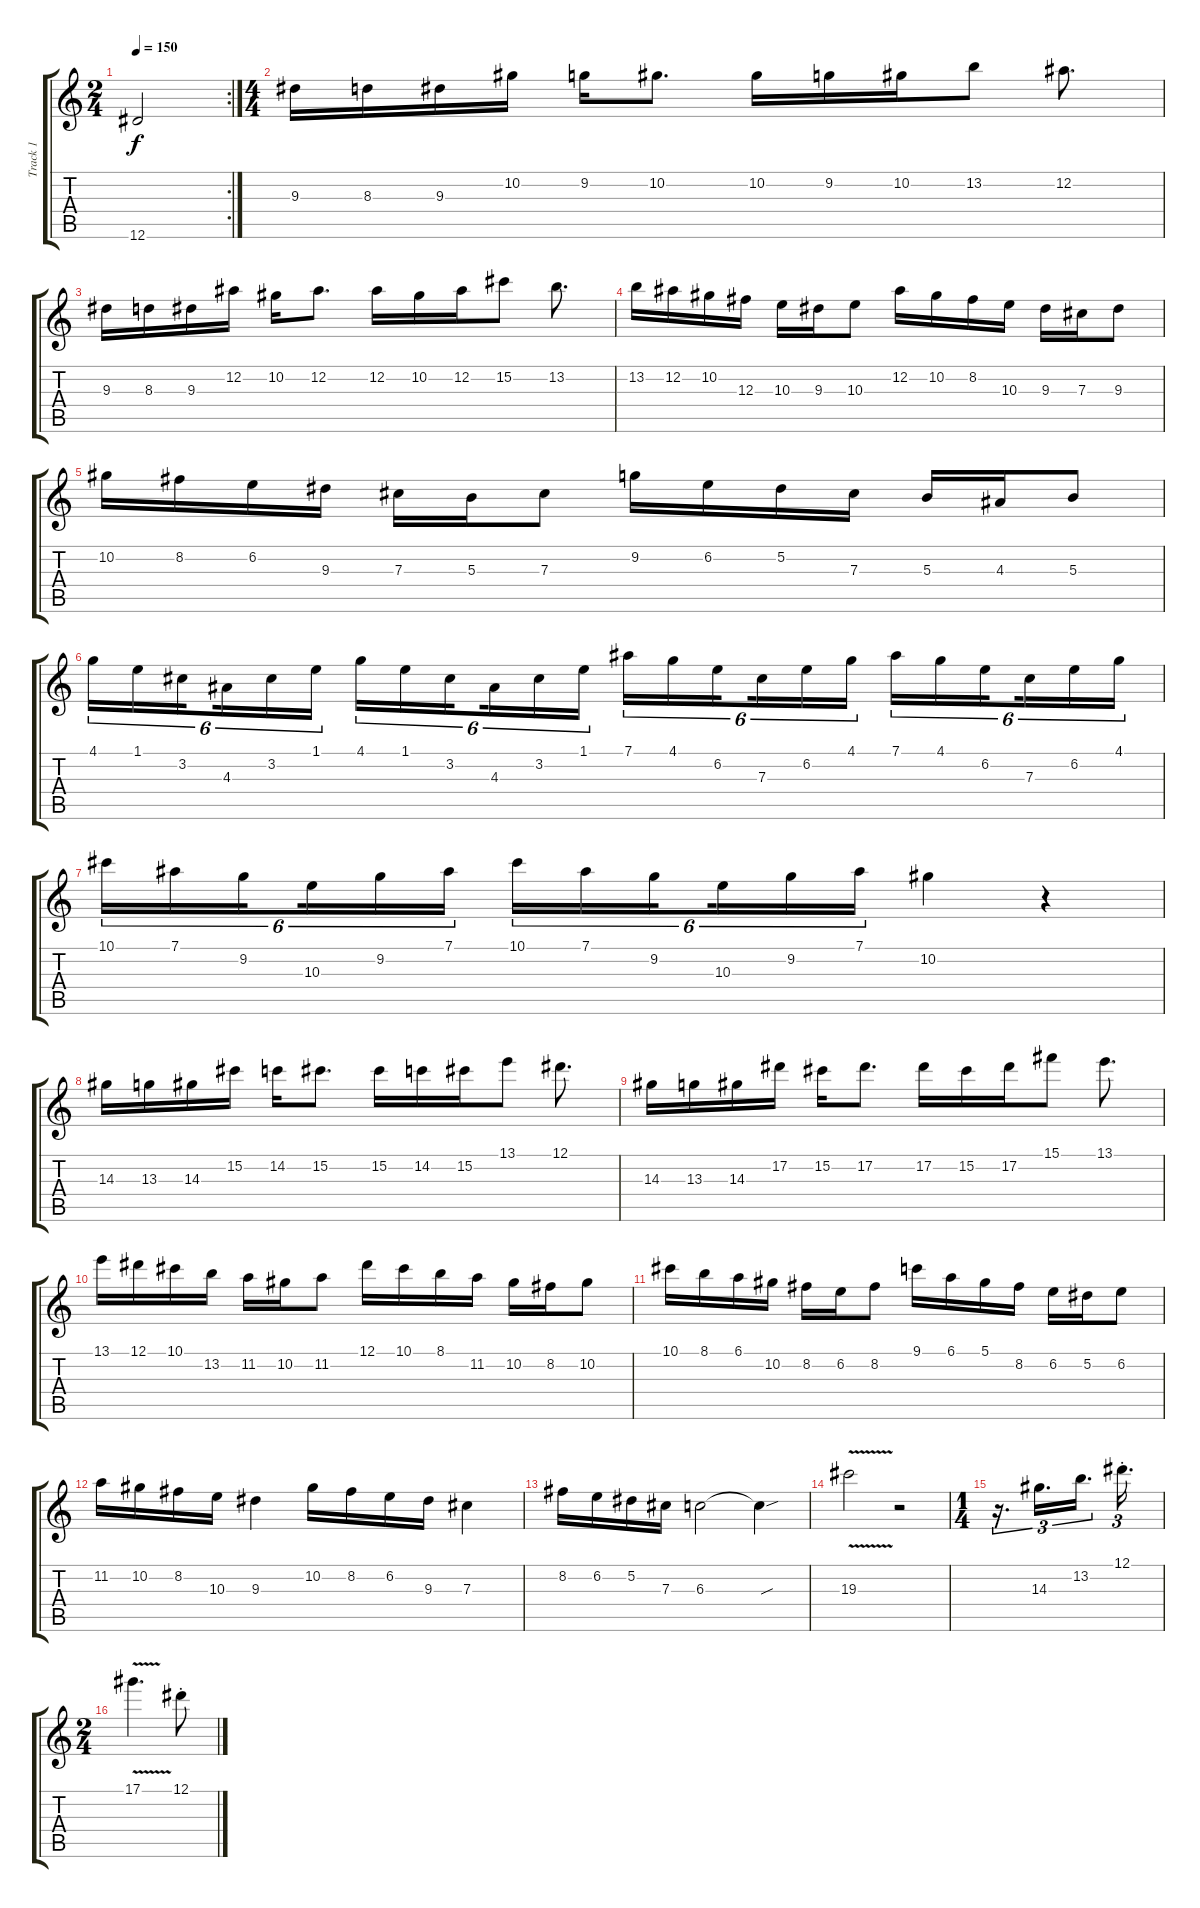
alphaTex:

\track ("Track 1" "Track 1") {instrument acousticguitarnylon}
\staff {score tabs}
\tuning (Eb4 Bb3 Gb3 Db3 Ab2 Eb2) {hide}
\rc 2
\ts (2 4)
\tempo 150
\clef g2
\ks c
12.6.2{dy f} |
\ts (4 4)
9.3.16 8.3.16 9.3.16 10.2.16 9.2.16 10.2.8{d} 10.2.16 9.2.16 10.2.16 13.2.8 12.2.8{d} |
9.3.16 8.3.16 9.3.16 12.2.16 10.2.16 12.2.8{d} 12.2.16 10.2.16 12.2.16 15.2.8 13.2.8{d} |
13.2.16 12.2.16 10.2.16 12.3.16 10.3.16 9.3.16 10.3.8 12.2.16 10.2.16 8.2.16 10.3.16 9.3.16 7.3.16 9.3.8 |
10.2.16 8.2.16 6.2.16 9.3.16 7.3.16 5.3.16 7.3.8 9.2.16 6.2.16 5.2.16 7.3.16 5.3.16 4.3.16 5.3.8 |
4.1.16{tu (6 4)} 1.1.16{tu (6 4)} 3.2.16{tu (6 4) beam splitsecondary} 4.3.16{tu (6 4)} 3.2.16{tu (6 4)} 1.1.16{tu (6 4)} 4.1.16{tu (6 4)} 1.1.16{tu (6 4)} 3.2.16{tu (6 4) beam splitsecondary} 4.3.16{tu (6 4)} 3.2.16{tu (6 4)} 1.1.16{tu (6 4)} 7.1.16{tu (6 4)} 4.1.16{tu (6 4)} 6.2.16{tu (6 4) beam splitsecondary} 7.3.16{tu (6 4)} 6.2.16{tu (6 4)} 4.1.16{tu (6 4)} 7.1.16{tu (6 4)} 4.1.16{tu (6 4)} 6.2.16{tu (6 4) beam splitsecondary} 7.3.16{tu (6 4)} 6.2.16{tu (6 4)} 4.1.16{tu (6 4)} |
10.1.16{tu (6 4)} 7.1.16{tu (6 4)} 9.2.16{tu (6 4) beam splitsecondary} 10.3.16{tu (6 4)} 9.2.16{tu (6 4)} 7.1.16{tu (6 4)} 10.1.16{tu (6 4)} 7.1.16{tu (6 4)} 9.2.16{tu (6 4) beam splitsecondary} 10.3.16{tu (6 4)} 9.2.16{tu (6 4)} 7.1.16{tu (6 4)} 10.2.4 r.4 |
14.3.16 13.3.16 14.3.16 15.2.16 14.2.16 15.2.8{d} 15.2.16 14.2.16 15.2.16 13.1.8 12.1.8{d} |
14.3.16 13.3.16 14.3.16 17.2.16 15.2.16 17.2.8{d} 17.2.16 15.2.16 17.2.16 15.1.8 13.1.8{d} |
13.1.16 12.1.16 10.1.16 13.2.16 11.2.16 10.2.16 11.2.8 12.1.16 10.1.16 8.1.16 11.2.16 10.2.16 8.2.16 10.2.8 |
10.1.16 8.1.16 6.1.16 10.2.16 8.2.16 6.2.16 8.2.8 9.1.16 6.1.16 5.1.16 8.2.16 6.2.16 5.2.16 6.2.8 |
11.2.16 10.2.16 8.2.16 10.3.16 9.3.4 10.2.16 8.2.16 6.2.16 9.3.16 7.3.4 |
8.2.16 6.2.16 5.2.16 7.3.16 6.3.2 6.3{sou t}.4 |
19.3{v}.2 r.2 |
\ts (1 4)
r.16{d tu (3 2)} 14.3.16{d tu (3 2)} 13.2.16{d tu (3 2)} 12.1{st}.16{d tu (3 2)} |
\ts (2 4)
17.1{v}.4{d} 12.1{st}.8
